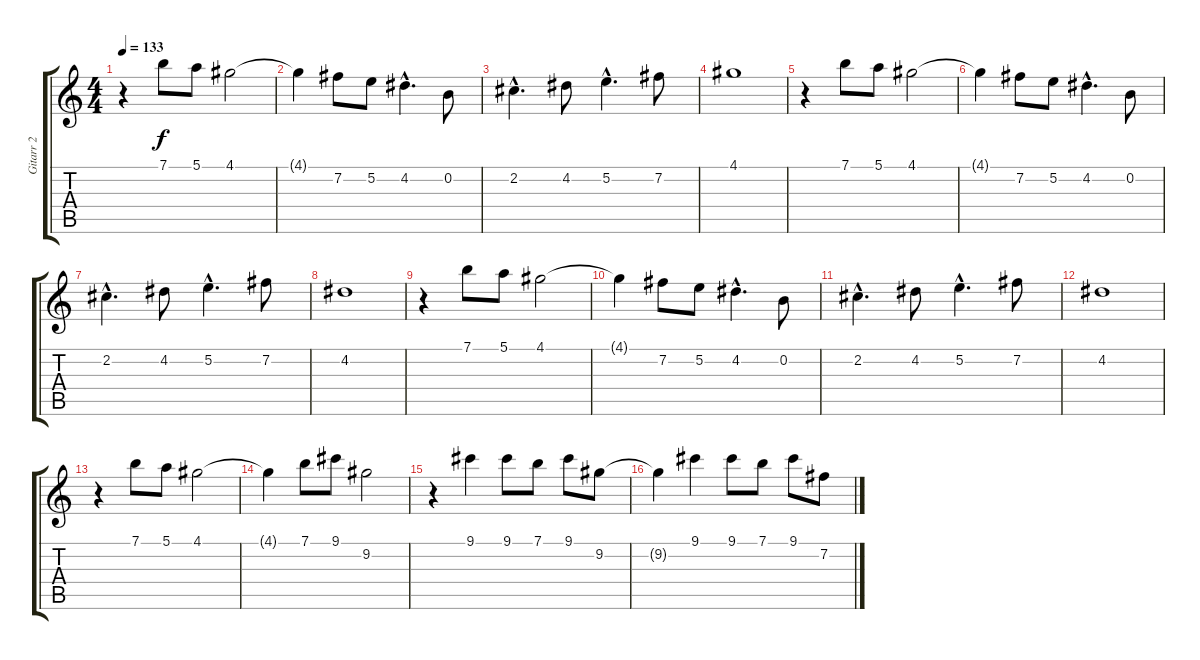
\track ("Gitarr 2" "Gitarr 2") {instrument distortionguitar}
\staff {score tabs}
\tuning (E4 B3 G3 D3 A2 E2) {hide}
\ts (4 4)
\tempo 133
\clef g2
\ks c
r.4{dy f} 7.1.8 5.1.8 4.1.2 |
4.1{t}.4 7.2.8 5.2.8 4.2{hac}.4{d} 0.2.8 |
2.2{hac}.4{d} 4.2.8 5.2{hac}.4{d} 7.2.8 |
4.1.1 |
r.4 7.1.8 5.1.8 4.1.2 |
4.1{t}.4 7.2.8 5.2.8 4.2{hac}.4{d} 0.2.8 |
2.2{hac}.4{d} 4.2.8 5.2{hac}.4{d} 7.2.8 |
4.2.1 |
r.4 7.1.8 5.1.8 4.1.2 |
4.1{t}.4 7.2.8 5.2.8 4.2{hac}.4{d} 0.2.8 |
2.2{hac}.4{d} 4.2.8 5.2{hac}.4{d} 7.2.8 |
4.2.1 |
r.4 7.1.8 5.1.8 4.1.2 |
4.1{t}.4 7.1.8 9.1.8 9.2.2 |
r.4 9.1.4 9.1.8 7.1.8 9.1.8 9.2.8 |
9.2{t}.4 9.1.4 9.1.8 7.1.8 9.1.8 7.2.8
